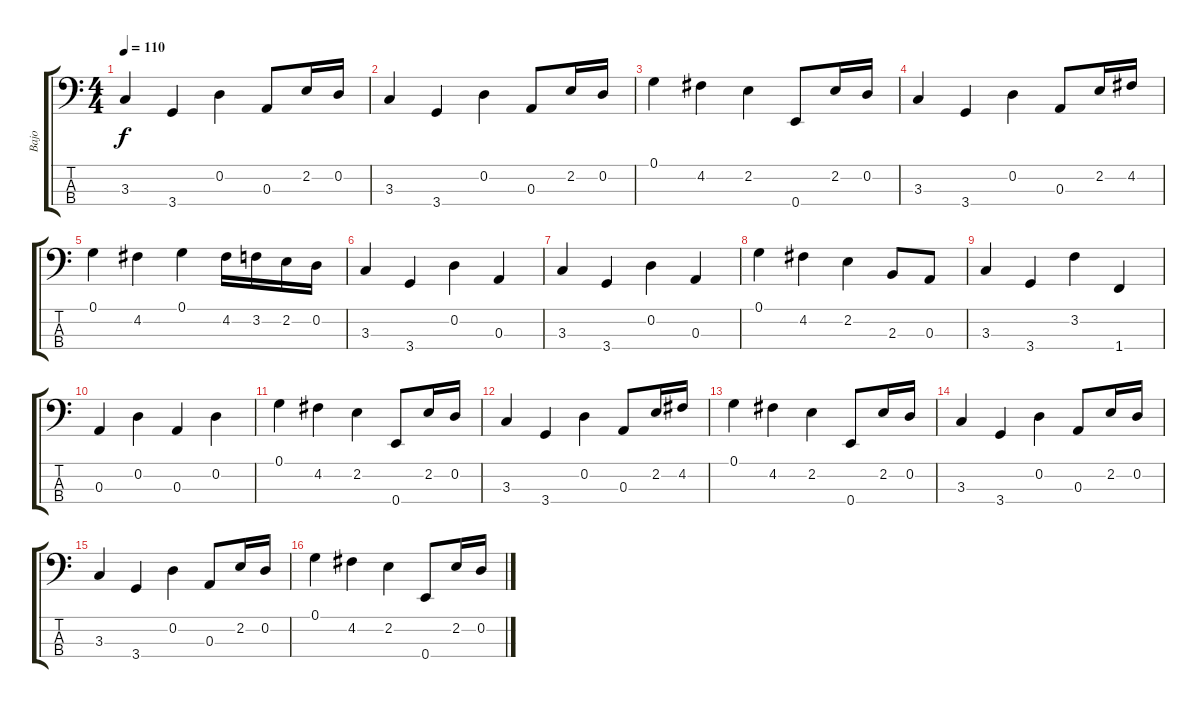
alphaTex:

\track ("Bajo" "Bajo") {instrument electricbasspick}
\staff {score tabs}
\tuning (G2 D2 A1 E1) {hide}
\ts (4 4)
\tempo 110
\clef f4
\ks c
3.3.4{dy f} 3.4.4 0.2.4 0.3.8 2.2.16 0.2.16 |
3.3.4 3.4.4 0.2.4 0.3.8 2.2.16 0.2.16 |
0.1.4 4.2.4 2.2.4 0.4.8 2.2.16 0.2.16 |
3.3.4 3.4.4 0.2.4 0.3.8 2.2.16 4.2.16 |
0.1.4 4.2.4 0.1.4 4.2.16 3.2.16 2.2.16 0.2.16 |
3.3.4 3.4.4 0.2.4 0.3.4 |
3.3.4 3.4.4 0.2.4 0.3.4 |
0.1.4 4.2.4 2.2.4 2.3.8 0.3.8 |
3.3.4 3.4.4 3.2.4 1.4.4 |
0.3.4 0.2.4 0.3.4 0.2.4 |
0.1.4 4.2.4 2.2.4 0.4.8 2.2.16 0.2.16 |
3.3.4 3.4.4 0.2.4 0.3.8 2.2.16 4.2.16 |
0.1.4 4.2.4 2.2.4 0.4.8 2.2.16 0.2.16 |
3.3.4 3.4.4 0.2.4 0.3.8 2.2.16 0.2.16 |
3.3.4 3.4.4 0.2.4 0.3.8 2.2.16 0.2.16 |
0.1.4 4.2.4 2.2.4 0.4.8 2.2.16 0.2.16
